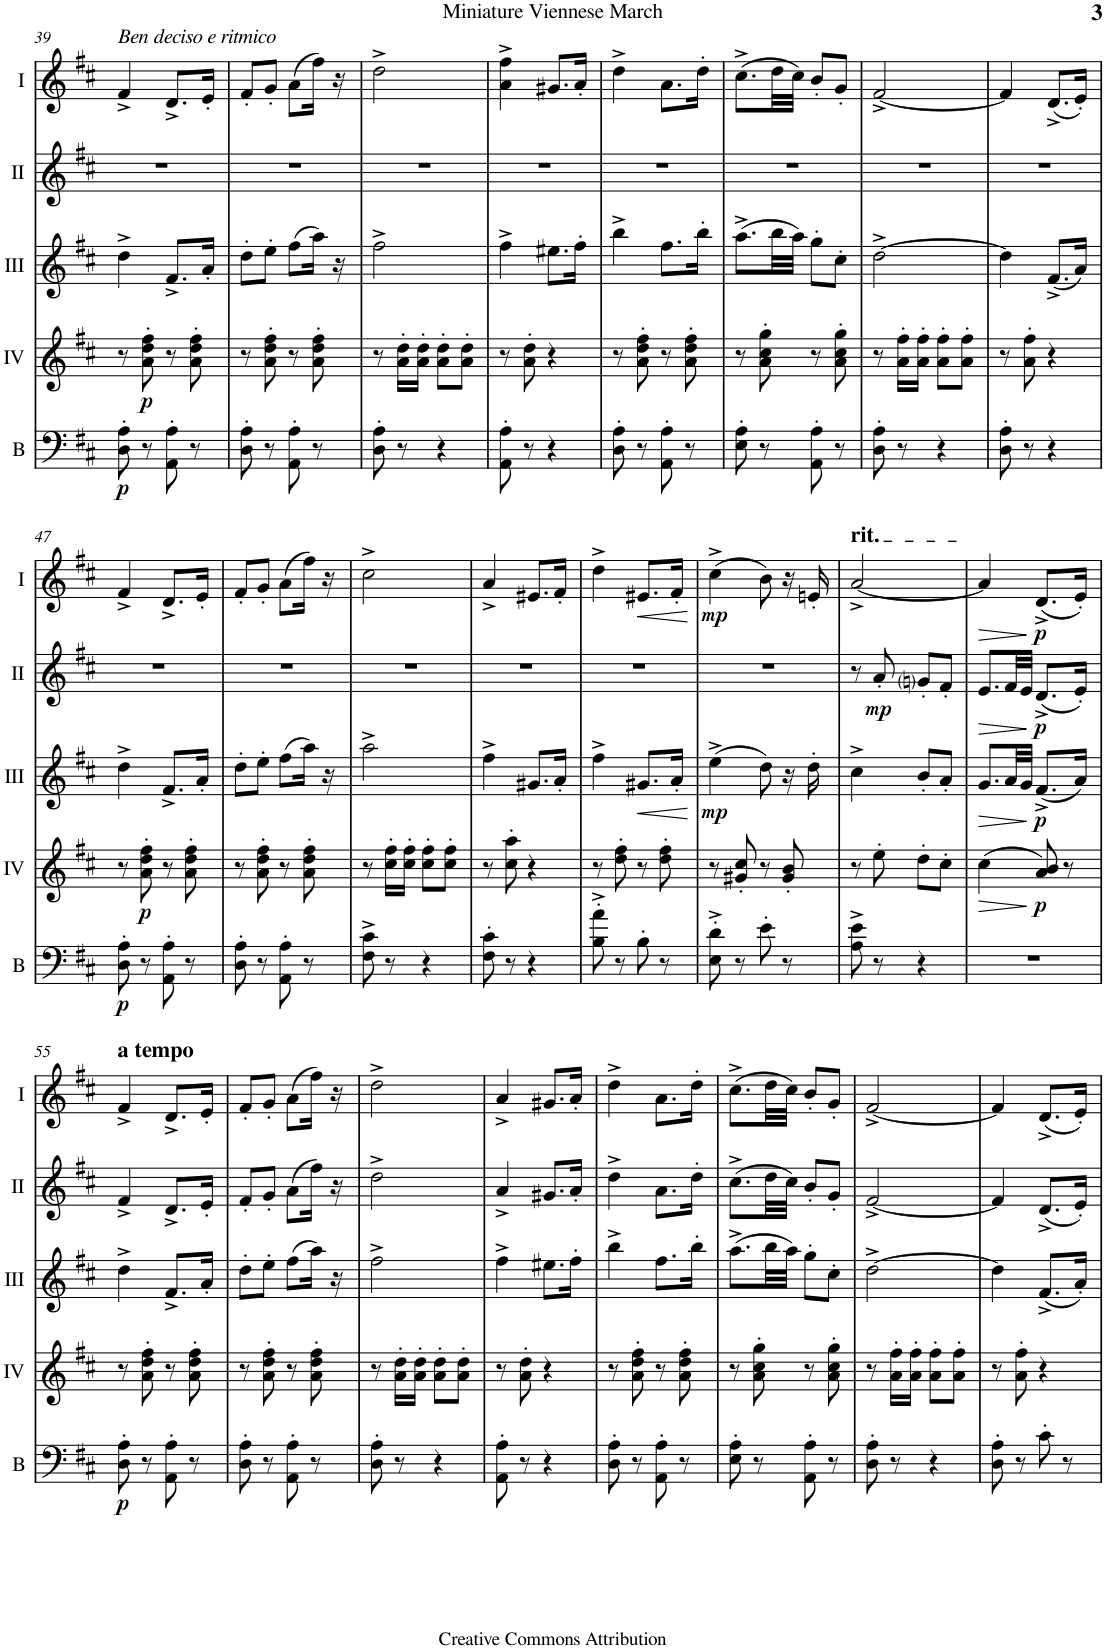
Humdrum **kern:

**kern	**dynam	**kern	**dynam	**kern	**dynam	**kern	**dynam	**kern	**dynam
*part5	*part5	*part4	*part4	*part3	*part3	*part2	*part2	*part1	*part1
*staff5	*staff5	*staff4	*staff4	*staff3	*staff3	*staff2	*staff2	*staff1	*staff1
*I"Bass	*	*I"Acc. 4	*	*I"Acc. 3	*	*I"Acc. 2	*	*I"Acc. 1	*
*I'B	*	*	*	*	*	*	*	*	*
!!LO:PB:g=z
*clefF4	*	*clefG2	*	*clefG2	*	*clefG2	*	*clefG2	*
*Trd7c12	*	*Trd7c12	*	*Trd7c12	*	*	*	*	*
*k[f#c#]	*	*k[f#c#]	*	*k[f#c#]	*	*k[f#c#]	*	*k[f#c#]	*
*M2/4	*	*M2/4	*	*M2/4	*	*M2/4	*	*M2/4	*
=39	=39	=39	=39	=39	=39	=39	=39	=39	=39
!	!	!	!	!	!	!	!	!LO:TX:a:i:t=Ben deciso e ritmico	!
!	!LO:DY:b	!	!	!	!	!	!	!	!
8D\' 8A\'	p	8r	.	4dd^\	.	2r	.	4f#^/	.
!	!	!	!LO:DY:b	!	!	!	!	!	!
8r	.	8a\' 8dd\' 8ff#\'	p	.	.	.	.	.	.
8AA\' 8A\'	.	8r	.	8.f#^/L	.	.	.	8.d^/L	.
8r	.	8a\' 8dd\' 8ff#\'	.	.	.	.	.	.	.
.	.	.	.	16a'/Jk	.	.	.	16e'/Jk	.
=40	=40	=40	=40	=40	=40	=40	=40	=40	=40
8D\' 8A\'	.	8r	.	8dd'\L	.	2r	.	8f#'/L	.
8r	.	8a\' 8dd\' 8ff#\'	.	8ee'\J	.	.	.	8g'/J	.
8AA\' 8A\'	.	8r	.	(8ff#\L	.	.	.	(8a\L	.
8r	.	8a\' 8dd\' 8ff#\'	.	16aa\Jk)	.	.	.	16ff#\Jk)	.
.	.	.	.	16r	.	.	.	16r	.
=41	=41	=41	=41	=41	=41	=41	=41	=41	=41
8D\' 8A\'	.	8r	.	2ff#^\	.	2r	.	2dd^\	.
8r	.	16a\' 16dd\'LL	.	.	.	.	.	.	.
.	.	16a\' 16dd\'JJ	.	.	.	.	.	.	.
4r	.	8a\' 8dd\'L	.	.	.	.	.	.	.
.	.	8a\' 8dd\'J	.	.	.	.	.	.	.
=42	=42	=42	=42	=42	=42	=42	=42	=42	=42
8AA\' 8A\'	.	8r	.	4ff#^\	.	2r	.	4a\^ 4ff#\^	.
8r	.	8a\' 8dd\'	.	.	.	.	.	.	.
4r	.	4r	.	8.ee#X\L	.	.	.	8.g#X/L	.
.	.	.	.	16ff#'\Jk	.	.	.	16a'/Jk	.
=43	=43	=43	=43	=43	=43	=43	=43	=43	=43
8D\' 8A\'	.	8r	.	4bb^\	.	2r	.	4dd^\	.
8r	.	8a\' 8dd\' 8ff#\'	.	.	.	.	.	.	.
8AA\' 8A\'	.	8r	.	8.ff#\L	.	.	.	8.a\L	.
8r	.	8a\' 8dd\' 8ff#\'	.	.	.	.	.	.	.
.	.	.	.	16bb'\Jk	.	.	.	16dd'\Jk	.
=44	=44	=44	=44	=44	=44	=44	=44	=44	=44
8E\' 8A\'	.	8r	.	(8.aa^\L	.	2r	.	(8.cc#^\L	.
8r	.	8a\' 8cc#\' 8gg\'	.	.	.	.	.	.	.
.	.	.	.	32bb\LL	.	.	.	32dd\LL	.
.	.	.	.	32aa\JJJ)	.	.	.	32cc#\JJJ)	.
8AA\' 8A\'	.	8r	.	8gg'\L	.	.	.	8b'/L	.
8r	.	8a\' 8cc#\' 8gg\'	.	8cc#'\J	.	.	.	8g'/J	.
=45	=45	=45	=45	=45	=45	=45	=45	=45	=45
8D\' 8A\'	.	8r	.	[2dd^\	.	2r	.	[2f#^/	.
8r	.	16a\' 16ff#\'LL	.	.	.	.	.	.	.
.	.	16a\' 16ff#\'JJ	.	.	.	.	.	.	.
4r	.	8a\' 8ff#\'L	.	.	.	.	.	.	.
.	.	8a\' 8ff#\'J	.	.	.	.	.	.	.
=46	=46	=46	=46	=46	=46	=46	=46	=46	=46
8D\' 8A\'	.	8r	.	4dd\]	.	2r	.	4f#/]	.
8r	.	8a\' 8ff#\'	.	.	.	.	.	.	.
4r	.	4r	.	(8.f#^/L	.	.	.	(8.d^/L	.
.	.	.	.	16a/Jk)	.	.	.	16e'/Jk)	.
!!LO:LB:g=z
=47	=47	=47	=47	=47	=47	=47	=47	=47	=47
!	!LO:DY:b	!	!	!	!	!	!	!	!
8D\' 8A\'	p	8r	.	4dd^\	.	2r	.	4f#^/	.
!	!	!	!LO:DY:b	!	!	!	!	!	!
8r	.	8a\' 8dd\' 8ff#\'	p	.	.	.	.	.	.
8AA\' 8A\'	.	8r	.	8.f#^/L	.	.	.	8.d^/L	.
8r	.	8a\' 8dd\' 8ff#\'	.	.	.	.	.	.	.
.	.	.	.	16a'/Jk	.	.	.	16e'/Jk	.
=48	=48	=48	=48	=48	=48	=48	=48	=48	=48
8D\' 8A\'	.	8r	.	8dd'\L	.	2r	.	8f#'/L	.
8r	.	8a\' 8dd\' 8ff#\'	.	8ee'\J	.	.	.	8g'/J	.
8AA\' 8A\'	.	8r	.	(8ff#\L	.	.	.	(8a\L	.
8r	.	8a\' 8dd\' 8ff#\'	.	16aa\Jk)	.	.	.	16ff#\Jk)	.
.	.	.	.	16r	.	.	.	16r	.
=49	=49	=49	=49	=49	=49	=49	=49	=49	=49
8F#\^ 8c#\^	.	8r	.	2aa^\	.	2r	.	2cc#^\	.
8r	.	16cc#\' 16ff#\'LL	.	.	.	.	.	.	.
.	.	16cc#\' 16ff#\'JJ	.	.	.	.	.	.	.
4r	.	8cc#\' 8ff#\'L	.	.	.	.	.	.	.
.	.	8cc#\' 8ff#\'J	.	.	.	.	.	.	.
=50	=50	=50	=50	=50	=50	=50	=50	=50	=50
8F#\' 8c#\'	.	8r	.	4ff#^\	.	2r	.	4a^/	.
8r	.	8cc#\' 8aa\'	.	.	.	.	.	.	.
4r	.	4r	.	8.g#X/L	.	.	.	8.e#X/L	.
.	.	.	.	16a'/Jk	.	.	.	16f#'/Jk	.
=51	=51	=51	=51	=51	=51	=51	=51	=51	=51
8B\'^ 8a\'^	.	8r	.	4ff#^\	.	2r	.	4dd^\	.
8r	.	8dd\' 8ff#\'	.	.	.	.	.	.	.
!	!	!	!	!	!LO:HP:b	!	!	!	!LO:HP:b
8B'\	.	8r	.	8.g#X/L	<	.	.	8.e#X/L	<
8r	.	8dd\' 8ff#\'	.	.	.	.	.	.	.
.	.	.	.	16a'/Jk	.	.	.	16f#'/Jk	.
.	.	.	.	.	[	.	.	.	[
=52	=52	=52	=52	=52	=52	=52	=52	=52	=52
!	!	!	!	!	!LO:DY:b	!	!	!	!LO:DY:b
8E\'^ 8d\'^	.	8r	.	(4ee^\	mp	2r	.	(4cc#^\	mp
8r	.	8g#X/' 8cc#/'	.	.	.	.	.	.	.
8e'\	.	8r	.	8dd\)	.	.	.	8b\)	.
8r	.	8g#/' 8b/'	.	16r	.	.	.	16r	.
.	.	.	.	16dd'\	.	.	.	16en'/	.
=53	=53	=53	=53	=53	=53	=53	=53	=53	=53
!	!	!	!	!	!	!	!	!LO:TX:a:t=rit.	!
8A\^ 8e\^	.	8r	.	4cc#^\	.	8r	.	[2a^/	.
!	!	!	!	!	!	!	!LO:DY:b	!	!
8r	.	8ee'\	.	.	.	8a'/	mp	.	.
4r	.	8dd'\L	.	8b'/L	.	8gni'/L	.	.	.
.	.	8cc#'\J	.	8a'/J	.	8f#'/J	.	.	.
=54	=54	=54	=54	=54	=54	=54	=54	=54	=54
!	!	!	!LO:HP:b	!	!LO:HP:b	!	!LO:HP:b	!	!LO:HP:b
2r	.	(4cc#\	>	8.g/L	>	8.e/L	>	4a/]	>
.	.	.	.	32a/LL	.	32f#/LL	.	.	.
.	.	.	.	32g/JJJ	.	32e/JJJ	.	.	.
!	!	!	!LO:DY:n=1:b	!	!LO:DY:n=1:b	!	!LO:DY:n=1:b	!	!LO:DY:n=1:b
.	.	8a/ 8b/)	] p	(8.f#^/L	] p	(8.d^/L	] p	(8.d^/L	] p
.	.	8r	.	.	.	.	.	.	.
.	.	.	.	16a/Jk)	.	16e'/Jk)	.	16e'/Jk)	.
!!LO:LB:g=z
=55	=55	=55	=55	=55	=55	=55	=55	=55	=55
!	!	!	!	!	!	!	!	!LO:TX:a:B:t=a tempo	!
!	!LO:DY:b	!	!	!	!	!	!	!	!
8D\' 8A\'	p	8r	.	4dd^\	.	4f#^/	.	4f#^/	.
8r	.	8a\' 8dd\' 8ff#\'	.	.	.	.	.	.	.
8AA\' 8A\'	.	8r	.	8.f#^/L	.	8.d^/L	.	8.d^/L	.
8r	.	8a\' 8dd\' 8ff#\'	.	.	.	.	.	.	.
.	.	.	.	16a'/Jk	.	16e'/Jk	.	16e'/Jk	.
=56	=56	=56	=56	=56	=56	=56	=56	=56	=56
8D\' 8A\'	.	8r	.	8dd'\L	.	8f#'/L	.	8f#'/L	.
8r	.	8a\' 8dd\' 8ff#\'	.	8ee'\J	.	8g'/J	.	8g'/J	.
8AA\' 8A\'	.	8r	.	(8ff#\L	.	(8a\L	.	(8a\L	.
8r	.	8a\' 8dd\' 8ff#\'	.	16aa\Jk)	.	16ff#\Jk)	.	16ff#\Jk)	.
.	.	.	.	16r	.	16r	.	16r	.
=57	=57	=57	=57	=57	=57	=57	=57	=57	=57
8D\' 8A\'	.	8r	.	2ff#^\	.	2dd^\	.	2dd^\	.
8r	.	16a\' 16dd\'LL	.	.	.	.	.	.	.
.	.	16a\' 16dd\'JJ	.	.	.	.	.	.	.
4r	.	8a\' 8dd\'L	.	.	.	.	.	.	.
.	.	8a\' 8dd\'J	.	.	.	.	.	.	.
=58	=58	=58	=58	=58	=58	=58	=58	=58	=58
8AA\' 8A\'	.	8r	.	4ff#^\	.	4a^/	.	4a^/	.
8r	.	8a\' 8dd\'	.	.	.	.	.	.	.
4r	.	4r	.	8.ee#X\L	.	8.g#X/L	.	8.g#X/L	.
.	.	.	.	16ff#'\Jk	.	16a'/Jk	.	16a'/Jk	.
=59	=59	=59	=59	=59	=59	=59	=59	=59	=59
8D\' 8A\'	.	8r	.	4bb^\	.	4dd^\	.	4dd^\	.
8r	.	8a\' 8dd\' 8ff#\'	.	.	.	.	.	.	.
8AA\' 8A\'	.	8r	.	8.ff#\L	.	8.a\L	.	8.a\L	.
8r	.	8a\' 8dd\' 8ff#\'	.	.	.	.	.	.	.
.	.	.	.	16bb'\Jk	.	16dd'\Jk	.	16dd'\Jk	.
=60	=60	=60	=60	=60	=60	=60	=60	=60	=60
8E\' 8A\'	.	8r	.	(8.aa^\L	.	(8.cc#^\L	.	(8.cc#^\L	.
8r	.	8a\' 8cc#\' 8gg\'	.	.	.	.	.	.	.
.	.	.	.	32bb\LL	.	32dd\LL	.	32dd\LL	.
.	.	.	.	32aa\JJJ)	.	32cc#\JJJ)	.	32cc#\JJJ)	.
8AA\' 8A\'	.	8r	.	8gg'\L	.	8b'/L	.	8b'/L	.
8r	.	8a\' 8cc#\' 8gg\'	.	8cc#'\J	.	8g'/J	.	8g'/J	.
=61	=61	=61	=61	=61	=61	=61	=61	=61	=61
8D\' 8A\'	.	8r	.	[2dd^\	.	[2f#^/	.	[2f#^/	.
8r	.	16a\' 16ff#\'LL	.	.	.	.	.	.	.
.	.	16a\' 16ff#\'JJ	.	.	.	.	.	.	.
4r	.	8a\' 8ff#\'L	.	.	.	.	.	.	.
.	.	8a\' 8ff#\'J	.	.	.	.	.	.	.
=62	=62	=62	=62	=62	=62	=62	=62	=62	=62
8D\' 8A\'	.	8r	.	4dd\]	.	4f#/]	.	4f#/]	.
8r	.	8a\' 8ff#\'	.	.	.	.	.	.	.
8c#'\	.	4r	.	(8.f#^/L	.	(8.d^/L	.	(8.d^/L	.
8r	.	.	.	.	.	.	.	.	.
.	.	.	.	16a'/Jk)	.	16e'/Jk)	.	16e'/Jk)	.
=	=	=	=	=	=	=	=	=	=
*-	*-	*-	*-	*-	*-	*-	*-	*-	*-
